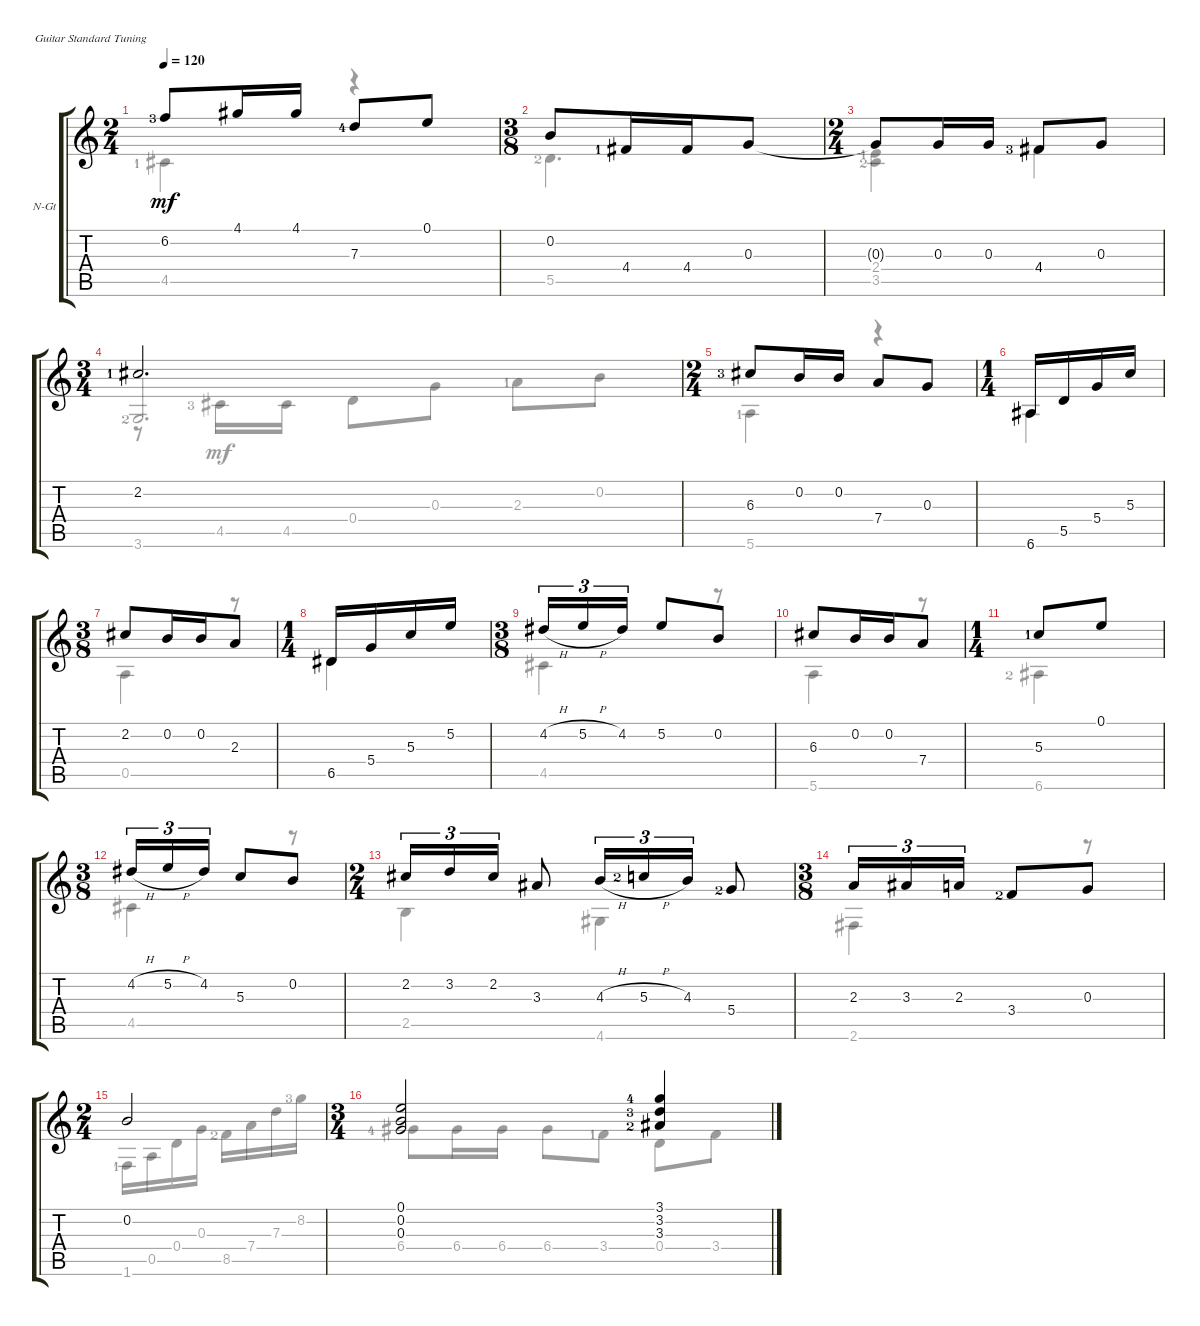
\defaultSystemsLayout 4
\bracketExtendMode groupsimilarinstruments
\firstSystemTrackNameOrientation horizontal
\otherSystemsTrackNameOrientation horizontal
\track ("Nylon Guitar" "N-Gt") {instrument acousticguitarnylon}
\staff {score tabs}
\tuning (E4 B3 G3 D3 A2 E2)
\voice
\ts (2 4)
\tempo 120
\clef g2
\ks c
6.2{lf 4}.8{dy mf} 4.1.16 4.1.16 7.3{lf 5}.8 0.1.8 |
\ts (3 8)
0.2.8 4.4{lf 2}.16 4.4.16 0.3.8 |
\ts (2 4)
0.3{t}.8 0.3.16 0.3.16 4.4{lf 4}.8 0.3.8 |
\ts (3 4)
2.2{lf 2}.2{d} |
\ts (2 4)
6.3{lf 4}.8 0.2.16 0.2.16 7.4.8 0.3.8 |
\ts (1 4)
6.6.16 5.5.16 5.4.16 5.3.16 |
\ts (3 8)
2.2.8 0.2.16 0.2.16 2.3.8 |
\ts (1 4)
6.5.16 5.4.16 5.3.16 5.2.16 |
\ts (3 8)
4.2{h}.16{tu (3 2)} 5.2{h}.16{tu (3 2)} 4.2.16{tu (3 2)} 5.2.8 0.2.8 |
6.3.8 0.2.16 0.2.16 7.4.8 |
\ts (1 4)
5.3{lf 2}.8 0.1.8 |
\ts (3 8)
4.2{h}.16{tu (3 2)} 5.2{h}.16{tu (3 2)} 4.2.16{tu (3 2)} 5.3.8 0.2.8 |
\ts (2 4)
2.2.16{tu (3 2)} 3.2.16{tu (3 2)} 2.2.16{tu (3 2)} 3.3.8 4.3{h}.16{tu (3 2)} 5.3{h lf 3}.16{tu (3 2)} 4.3.16{tu (3 2)} 5.4{lf 3}.8 |
\ts (3 8)
2.3.16{tu (3 2)} 3.3.16{tu (3 2)} 2.3.16{tu (3 2)} 3.4{lf 3}.8 0.3.8 |
\ts (2 4)
0.2.2 |
\ts (3 4)
(0.1 0.2 0.3).2 (3.1{lf 5} 3.2{lf 4} 3.3{lf 3}).4
\voice
\clef g2
\ottava regular
\simile none
\ks c
4.5{lf 2}.4{dy mf} r.4 |
5.5{lf 3}.4{d} |
(2.4{lf 2} 3.5{lf 3}).4 4.4{lf 4}.4 |
3.6{lf 3}.2{d beam invert} |
5.6{lf 2}.4 r.4 |
6.6.4 |
0.5.4 r.8 |
6.5.4 |
4.5.4 r.8 |
5.6.4 r.8 |
6.6{lf 3}.4 |
4.5.4 r.8 |
2.5.4 4.6.4 |
2.6.4 r.8 |
1.6{lf 2}.16 0.5.16 0.4.16 0.3.16 8.5{lf 3}.16 7.4.16 7.3.16 8.2{lf 4}.16 |
6.4{lf 5}.8 6.4.16 6.4.16 6.4.8 3.4{lf 2}.8 0.4.8 3.4.8
\voice
\clef g2
\ottava regular
\simile none
\ks c
|
|
|
r.8 4.5{lf 4}.16 4.5.16 0.4.8 0.3.8 2.3{lf 2}.8 0.2.8 |
|
|
|
|
|
|
|
|
|
|
|
